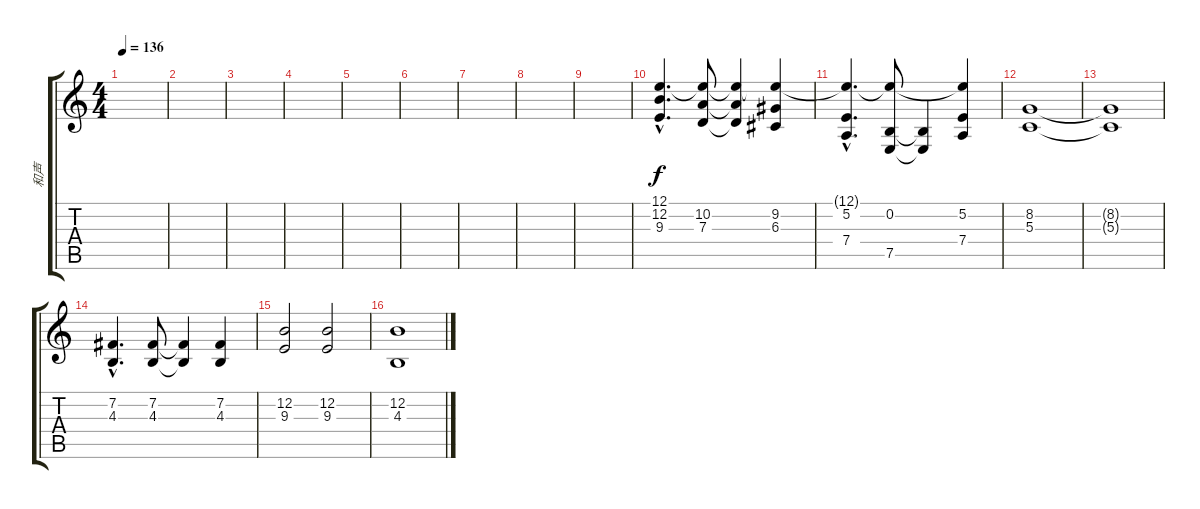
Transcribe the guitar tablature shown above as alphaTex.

\track ("和声" "和声") {instrument lead6voice}
\staff {score tabs}
\tuning (E4 B3 G3 D3 A2 E2) {hide}
\ts (4 4)
\tempo 136
\clef g2
\ks c
|
|
|
|
|
|
|
|
|
(12.1{hac} 12.2{hac} 9.3{hac}).4{d} (12.1{t} 10.2 7.3).8 (12.1{t} 10.2{t} 7.3{t}).4 (12.1{t} 9.2 6.3).4 |
(12.1{hac t} 5.2{hac} 7.4{hac}).4{d} (12.1{t} 0.2 7.5).8 (0.2{t} 7.5{t}).4 (12.1{t} 5.2 7.4).4 |
(8.2 5.3).1 |
(8.2{t} 5.3{t}).1 |
(7.2{hac} 4.3{hac}).4{d} (7.2 4.3).8 (7.2{t} 4.3{t}).4 (7.2 4.3).4 |
(12.2 9.3).2 (12.2 9.3).2 |
(12.2 4.3).1
